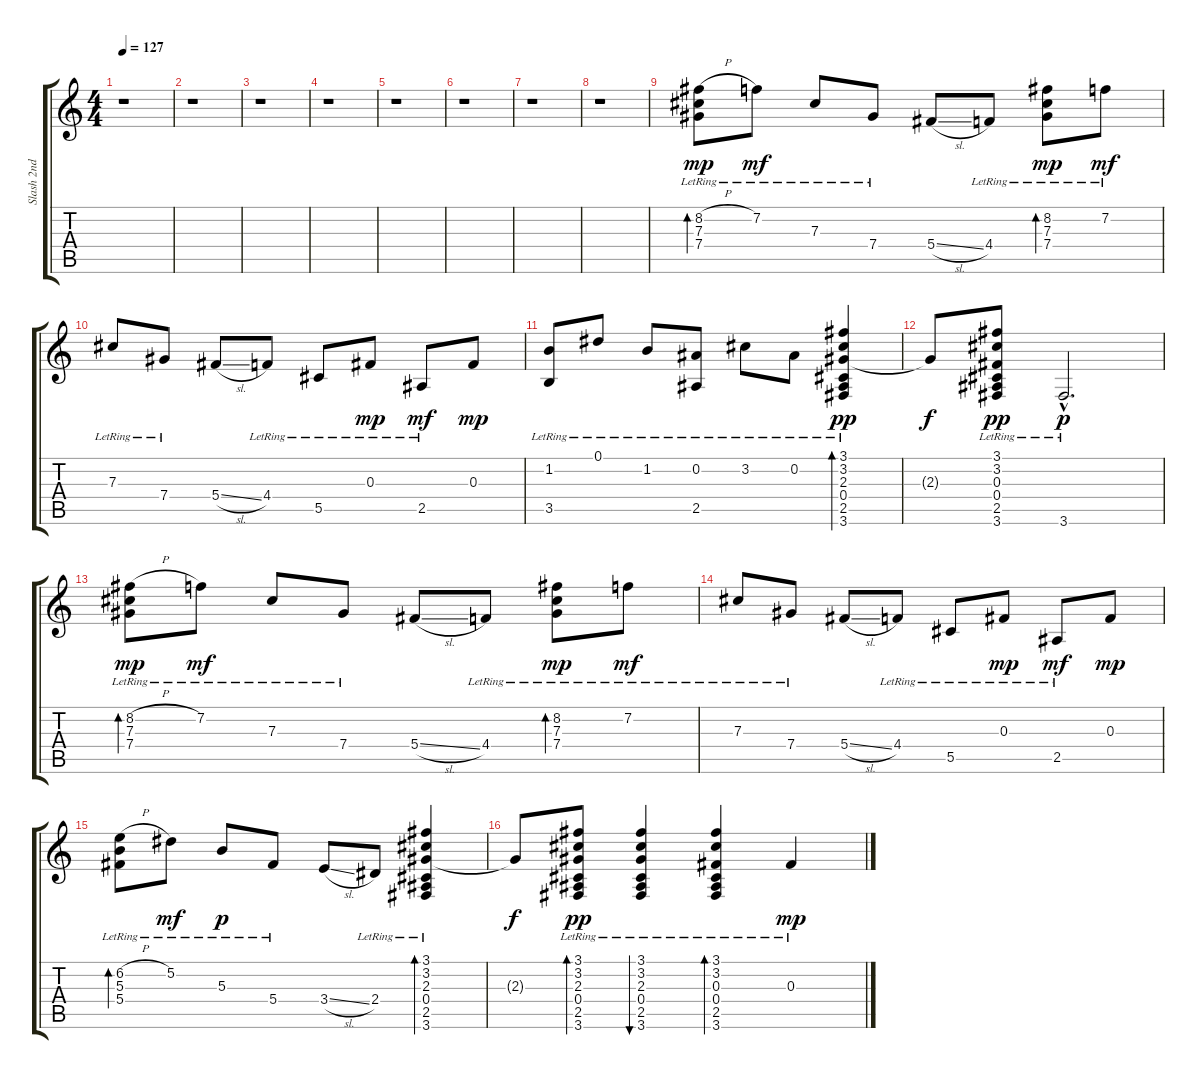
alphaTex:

\track ("Slash 2nd" "Slash 2nd") {instrument electricguitarjazz}
\staff {score tabs}
\tuning (Eb4 Bb3 Gb3 Db3 Ab2 Eb2) {hide}
\ts (4 4)
\tempo 127
\clef g2
\ks c
r.1{dy pp} |
r.1 |
r.1 |
r.1 |
r.1 |
r.1 |
r.1 |
r.1 |
(8.2{h} 7.3{lr} 7.4{lr}).8{bd 480 dy mp volume 10} 7.2{lr}.8{dy mf} 7.3{lr}.8 7.4{lr}.8 5.4{sl}.8 4.4{lr}.8 (8.2{lr} 7.3{lr} 7.4{lr}).8{bd 480 dy mp} 7.2{lr}.8{dy mf} |
7.3{lr}.8 7.4{lr}.8 5.4{sl}.8 4.4{lr}.8 5.5{lr}.8 0.3{lr}.8{dy mp} 2.5{lr}.8{dy mf} 0.3.8{dy mp} |
(1.2{lr} 3.5{lr}).8 0.1{lr}.8 1.2{lr}.8 (0.2{lr} 2.5{lr}).8 3.2{lr}.8 0.2{lr}.8 (3.1{lr} 3.2{lr} 2.3{lr} 0.4{lr} 2.5{lr} 3.6{lr}).4{bd 240 dy pp} |
2.3{t}.8{dy f} (3.1{lr} 3.2{lr} 0.3{lr} 0.4{lr} 2.5{lr} 3.6{lr}).8{dy pp} 3.6{hac lr}.2{d dy p} |
(8.2{h} 7.3{lr} 7.4{lr}).8{bd 480 dy mp} 7.2{lr}.8{dy mf} 7.3{lr}.8 7.4{lr}.8 5.4{sl}.8 4.4{lr}.8 (8.2{lr} 7.3{lr} 7.4{lr}).8{bd 480 dy mp} 7.2{lr}.8{dy mf} |
7.3{lr}.8 7.4{lr}.8 5.4{sl}.8 4.4{lr}.8 5.5{lr}.8 0.3{lr}.8{dy mp} 2.5{lr}.8{dy mf} 0.3.8{dy mp} |
(6.2{h} 5.3{lr} 5.4{lr}).8{bd 480} 5.2{lr}.8{dy mf} 5.3{lr}.8{dy p} 5.4{lr}.8 3.4{sl}.8 2.4{lr}.8 (3.1{lr} 3.2{lr} 2.3{lr} 0.4{lr} 2.5{lr} 3.6{lr}).4{bd 60} |
2.3{t}.8{dy f} (3.1{lr} 3.2{lr} 2.3{lr} 0.4{lr} 2.5{lr} 3.6{lr}).8{bd 60 dy pp} (3.1{lr} 3.2{lr} 2.3{lr} 0.4{lr} 2.5{lr} 3.6{lr}).4{bu 60} (3.1{lr} 3.2{lr} 0.3{lr} 0.4{lr} 2.5{lr} 3.6{lr}).4{bd 60} 0.3{lr}.4{dy mp}
